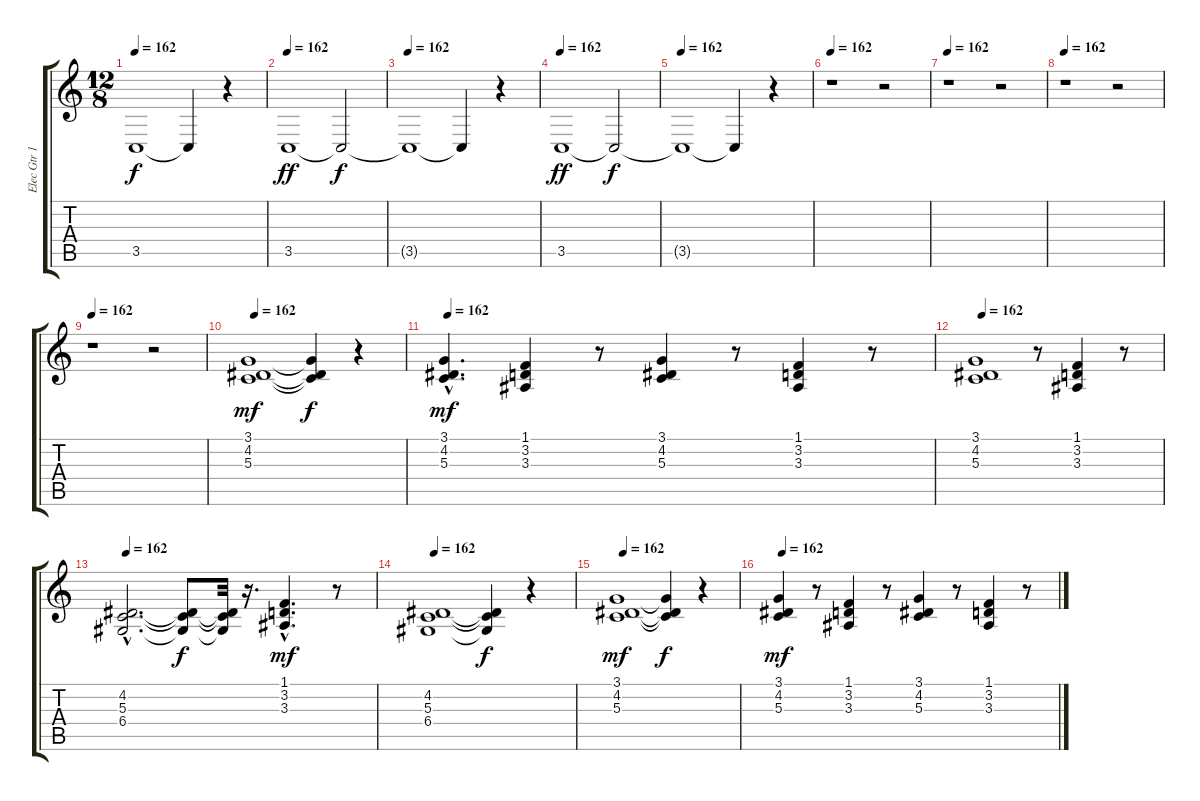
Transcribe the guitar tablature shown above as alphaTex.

\track ("Elec Gtr 1" "Elec Gtr 1") {instrument brasssection}
\staff {score tabs}
\tuning (E4 B3 G3 D3 A2 E2) {hide}
\ts (12 8)
\tempo 162
\clef g2
\ks c
3.5{t}.1{dy f} 3.5{t}.4 r.4 |
\tempo 162
3.5.1{dy ff volume 3} 3.5{t}.2{dy f} |
\tempo 162
3.5{t}.1 3.5{t}.4 r.4 |
\tempo 162
3.5.1{dy ff volume 2} 3.5{t}.2{dy f} |
\tempo 162
3.5{t}.1 3.5{t}.4 r.4 |
\tempo 162
r.1 r.2 |
\tempo 162
r.1 r.2 |
\tempo 162
r.1 r.2 |
\tempo 162
r.1 r.2 |
\tempo 162
(3.1 4.2 5.3).1{dy mf volume 14 instrument brasssection} (3.1{t} 4.2{t} 5.3{t}).4{dy f} r.4 |
\tempo 162
(3.1{hac} 4.2{hac} 5.3{hac}).4{d dy mf} (1.1 3.2 3.3).4 r.8 (3.1 4.2 5.3).4 r.8 (1.1 3.2 3.3).4 r.8 |
\tempo 162
(3.1 4.2 5.3).1 r.8 (1.1 3.2 3.3).4 r.8 |
\tempo 162
(4.2{hac} 5.3{hac} 6.4{hac}).2{d} (4.2{t} 5.3{t} 6.4{t}).8{dy f} (4.2{t} 5.3{t} 6.4{t}).32 r.16{d} (1.1{hac} 3.2{hac} 3.3{hac}).4{d dy mf} r.8 |
\tempo 162
(4.2 5.3 6.4).1 (4.2{t} 5.3{t} 6.4{t}).4{dy f} r.4 |
\tempo 162
(3.1 4.2 5.3).1{dy mf} (3.1{t} 4.2{t} 5.3{t}).4{dy f} r.4 |
\tempo 162
(3.1 4.2 5.3).4{dy mf} r.8 (1.1 3.2 3.3).4 r.8 (3.1 4.2 5.3).4 r.8 (1.1 3.2 3.3).4 r.8
